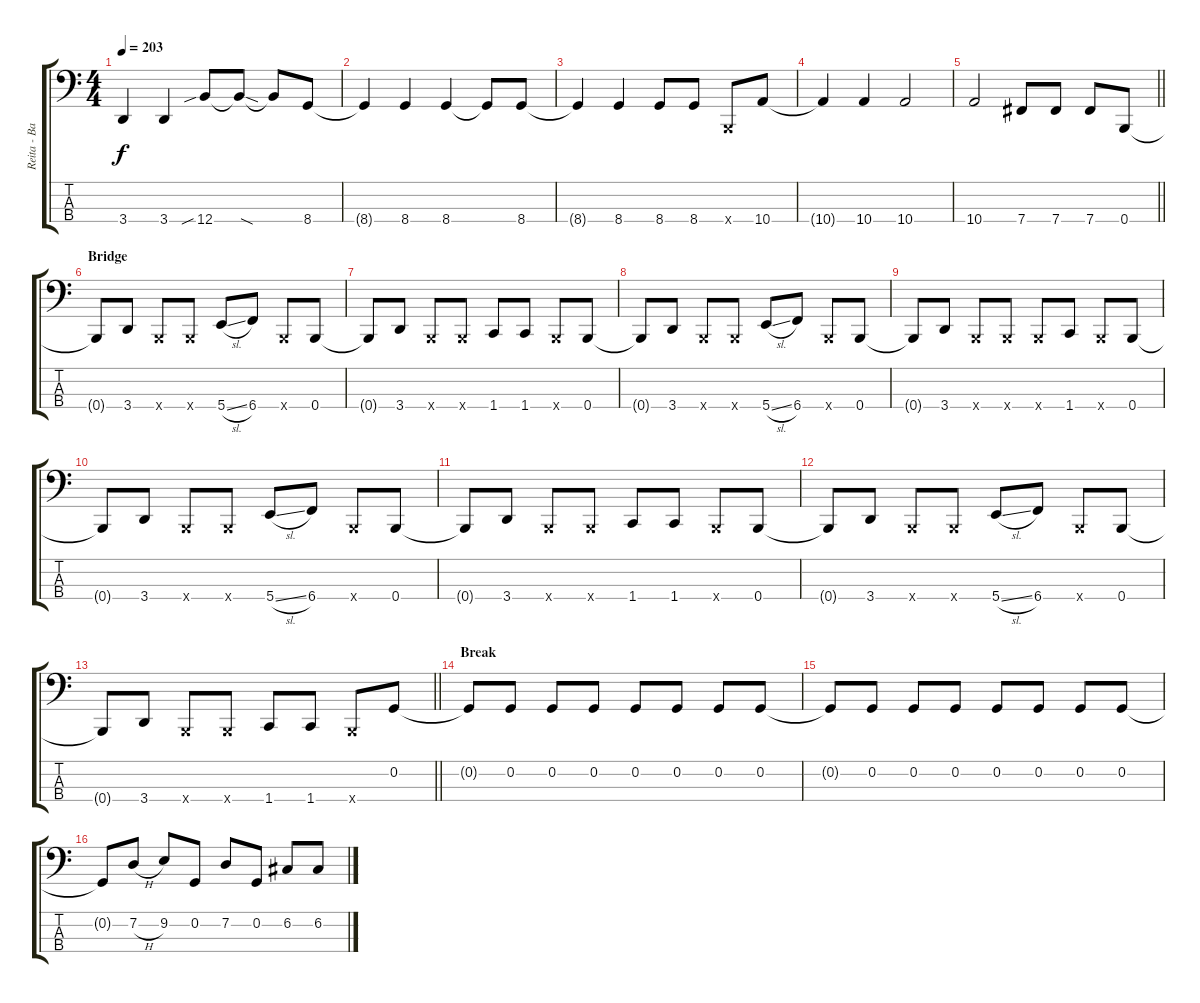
\track ("Reita - Bass" "Reita - Ba") {instrument electricbasspick}
\staff {score tabs}
\tuning (C2 G1 D1 B0) {hide}
\ts (4 4)
\tempo 203
\clef f4
\ks c
3.4{t}.4{dy f} 3.4.4 12.4{sib}.8 12.4{sod t}.8 12.4{t}.8 8.4.8 |
8.4{t}.4 8.4.4 8.4.4 8.4{t}.8 8.4.8 |
8.4{t}.4 8.4.4 8.4.8 8.4.8 0.4{x}.8 10.4.8 |
10.4{t}.4 10.4.4 10.4.2 |
\barLineRight lightlight
10.4.2 7.4.8 7.4.8 7.4.8 0.4.8 |
\section ("" "Bridge")
0.4{t}.8 3.4.8 0.4{x}.8 0.4{x}.8 5.4{sl}.8 6.4.8 0.4{x}.8 0.4.8 |
0.4{t}.8 3.4.8 0.4{x}.8 0.4{x}.8 1.4.8 1.4.8 0.4{x}.8 0.4.8 |
0.4{t}.8 3.4.8 0.4{x}.8 0.4{x}.8 5.4{sl}.8 6.4.8 0.4{x}.8 0.4.8 |
0.4{t}.8 3.4.8 0.4{x}.8 0.4{x}.8 0.4{x}.8 1.4.8 0.4{x}.8 0.4.8 |
0.4{t}.8 3.4.8 0.4{x}.8 0.4{x}.8 5.4{sl}.8 6.4.8 0.4{x}.8 0.4.8 |
0.4{t}.8 3.4.8 0.4{x}.8 0.4{x}.8 1.4.8 1.4.8 0.4{x}.8 0.4.8 |
0.4{t}.8 3.4.8 0.4{x}.8 0.4{x}.8 5.4{sl}.8 6.4.8 0.4{x}.8 0.4.8 |
\barLineRight lightlight
0.4{t}.8 3.4.8 0.4{x}.8 0.4{x}.8 1.4.8 1.4.8 0.4{x}.8 0.2.8 |
\section ("" "Break")
0.2{t}.8 0.2.8 0.2.8 0.2.8 0.2.8 0.2.8 0.2.8 0.2.8 |
0.2{t}.8 0.2.8 0.2.8 0.2.8 0.2.8 0.2.8 0.2.8 0.2.8 |
0.2{t}.8 7.2{h}.8 9.2.8 0.2.8 7.2.8 0.2.8 6.2.8 6.2{h}.8
